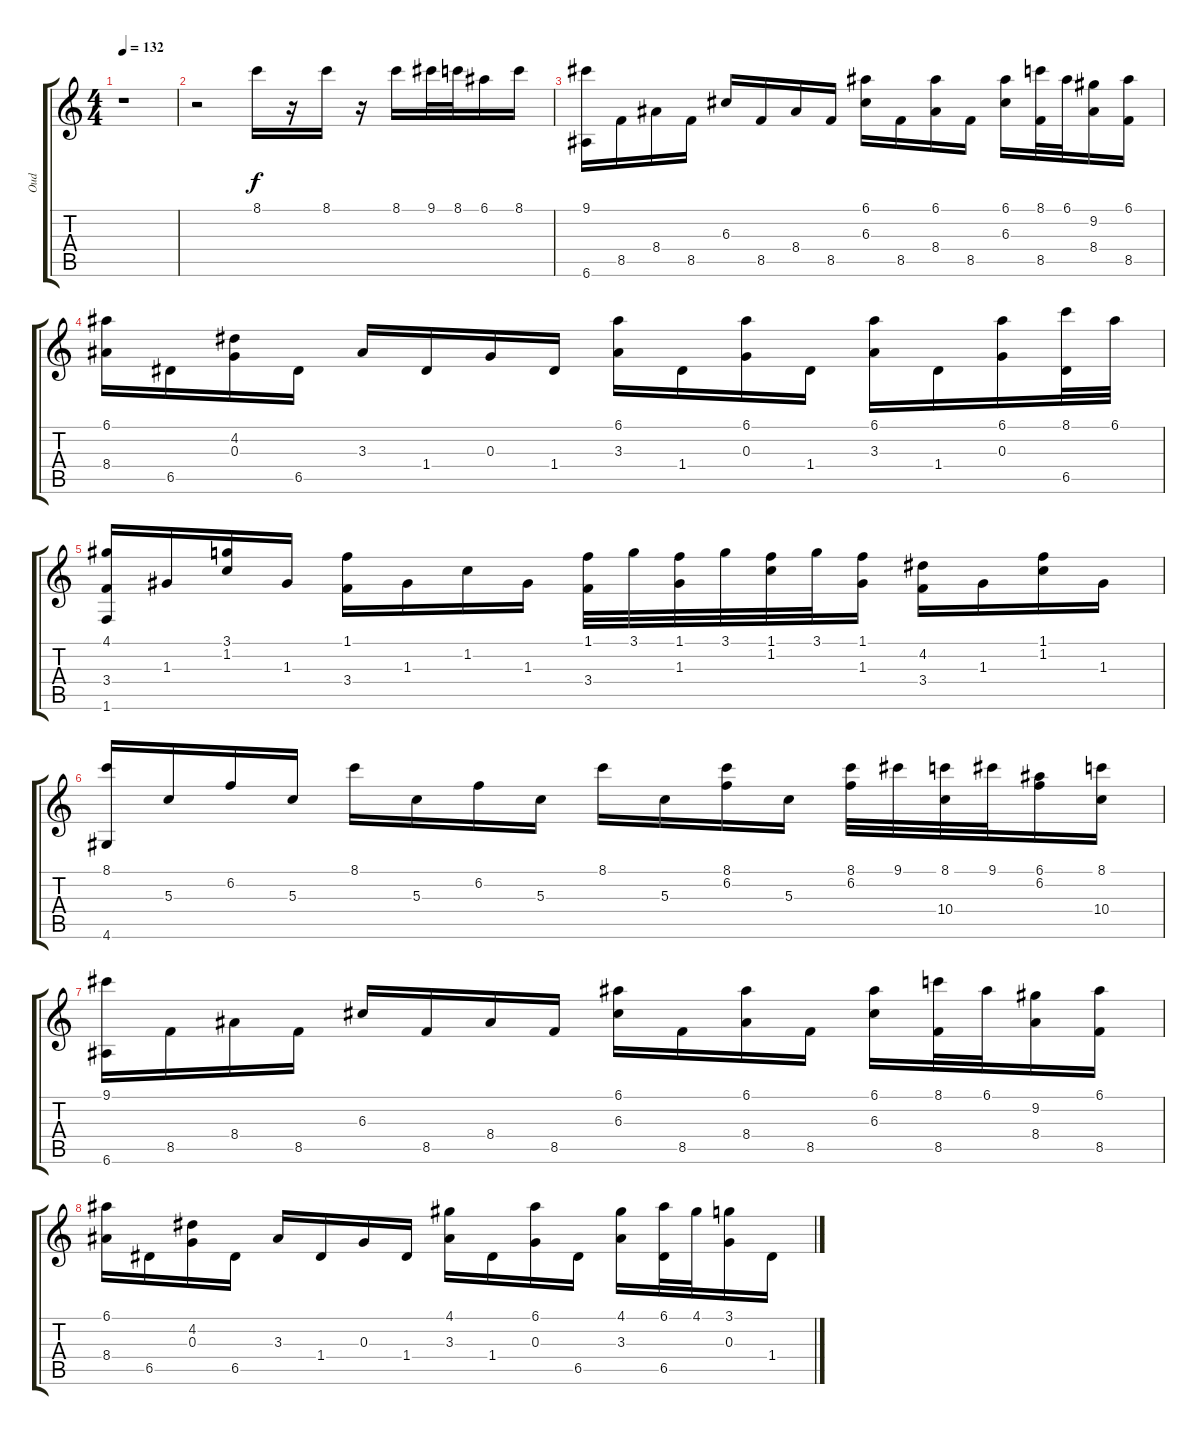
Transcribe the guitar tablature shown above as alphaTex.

\track ("Oud" "Oud") {instrument banjo}
\staff {score tabs}
\tuning (E4 B3 G3 D3 A2 E2) {hide}
\displaytranspose 12
\ts (4 4)
\tempo 132
\clef g2
\ks c
r.1{dy f} |
r.2 8.1.16 r.16 8.1.16 r.16 8.1.16 9.1.32 8.1.32 6.1.16 8.1.16 |
(9.1 6.6).16 8.5.16 8.4.16 8.5.16 6.3.16 8.5.16 8.4.16 8.5.16 (6.1 6.3).16 8.5.16 (6.1 8.4).16 8.5.16 (6.1 6.3).16 (8.1 8.5).32 6.1.32 (9.2 8.4).16 (6.1 8.5).16 |
(6.1 8.4).16 6.5.16 (4.2 0.3).16 6.5.16 3.3.16 1.4.16 0.3.16 1.4.16 (6.1 3.3).16 1.4.16 (6.1 0.3).16 1.4.16 (6.1 3.3).16 1.4.16 (6.1 0.3).16 (8.1 6.5).32 6.1.32 |
(4.1 3.4 1.6).16 1.3.16 (3.1 1.2).16 1.3.16 (1.1 3.4).16 1.3.16 1.2.16 1.3.16 (1.1 3.4).32 3.1.32 (1.1 1.3).32 3.1.32 (1.1 1.2).32 3.1.32 (1.1 1.3).16 (4.2 3.4).16 1.3.16 (1.1 1.2).16 1.3.16 |
(8.1 4.6).16 5.3.16 6.2.16 5.3.16 8.1.16 5.3.16 6.2.16 5.3.16 8.1.16 5.3.16 (8.1 6.2).16 5.3.16 (8.1 6.2).32 9.1.32 (8.1 10.4).32 9.1.32 (6.1 6.2).16 (8.1 10.4).16 |
(9.1 6.6).16 8.5.16 8.4.16 8.5.16 6.3.16 8.5.16 8.4.16 8.5.16 (6.1 6.3).16 8.5.16 (6.1 8.4).16 8.5.16 (6.1 6.3).16 (8.1 8.5).32 6.1.32 (9.2 8.4).16 (6.1 8.5).16 |
(6.1 8.4).16 6.5.16 (4.2 0.3).16 6.5.16 3.3.16 1.4.16 0.3.16 1.4.16 (4.1 3.3).16 1.4.16 (6.1 0.3).16 6.5.16 (4.1 3.3).16 (6.1 6.5).32 4.1.32 (3.1 0.3).16 1.4.16
